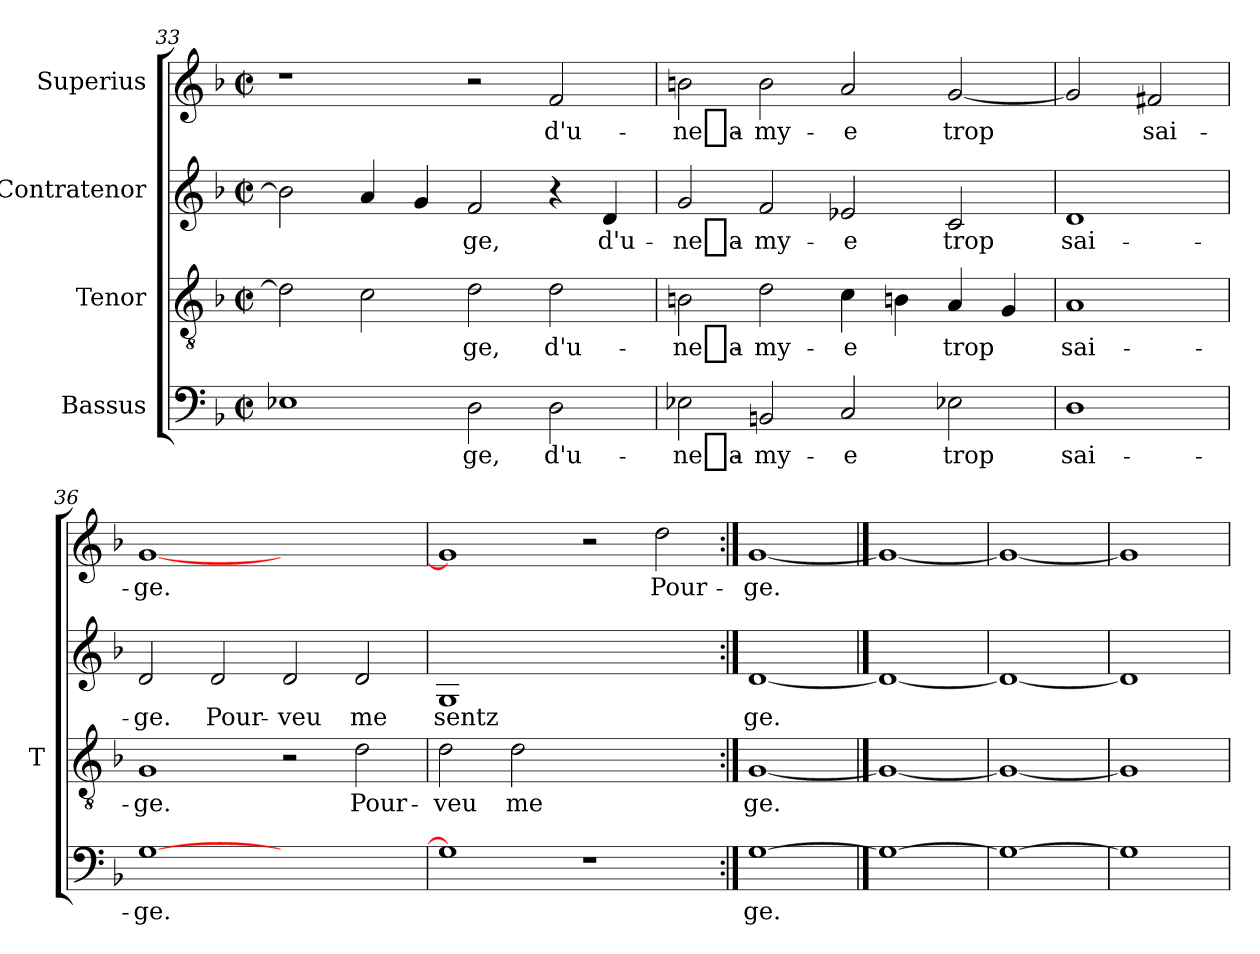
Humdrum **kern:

**kern	**text	**kern	**text	**kern	**text	**kern	**text
*part4	*part4	*part3	*part3	*part2	*part2	*part1	*part1
*staff4	*staff4	*staff3	*staff3	*staff2	*staff2	*staff1	*staff1
*I"Bassus	*	*I"Tenor	*	*I"Contratenor	*	*I"Superius	*
*	*	*I'T	*	*	*	*	*
*clefF4	*	*clefGv2	*	*clefG2	*	*clefG2	*
*k[b-]	*	*k[b-]	*	*k[b-]	*	*k[b-]	*
*F:	*	*F:	*	*F:	*	*F:	*
*M2/2	*	*M2/2	*	*M2/2	*	*M2/2	*
*met(c|)	*	*met(c|)	*	*met(c|)	*	*met(c|)	*
=33	=33	=33	=33	=33	=33	=33	=33
1E-X	.	2d]	.	2b]	.	1r	.
.	.	2c	.	4a	.	.	.
.	.	.	.	4g	.	.	.
2D	-ge,	2d	-ge,	2f	-ge,	2r	.
2D	d'u-	2d	d'u-	4r	.	2f	d'u-
.	.	.	.	4d	d'u-	.	.
!!LO:LB:g=z
=34	=34	=34	=34	=34	=34	=34	=34
2E-X	ne_a-	2Bn	ne_a-	2g	ne_a-	2b	ne_a-
2BB	my-	2d	my-	2f	my-	2b	my-
2C	-e	4c	-e	2e-X	-e	2a	-e
.	.	4Bn	.	.	.	.	.
2E-X	-trop	4A	-trop	2c	-trop	[2g	-trop
.	.	4G	.	.	.	.	.
=35	=35	=35	=35	=35	=35	=35	=35
1D	sai-	1A	sai-	1d	sai-	2g]	.
.	.	.	.	.	.	2f#X	sai-
=36	=36	=36	=36	=36	=36	=36	=36
[1G	-ge.	1G	-ge.	2d	-ge.	[1g	-ge.
.	.	.	.	2d	Pour-	.	.
1ryy	.	2r	.	2d	-veu	1ryy	.
.	.	2d	Pour-	2d	-me	.	.
=37	=37	=37	=37	=37	=37	=37	=37
1G]	.	2d	-veu	1G	-sentz	1g]	.
.	.	2d	-me	.	.	.	.
1r	.	1ryy	.	1ryy	.	2r	.
.	.	.	.	.	.	2dd	Pour-
=38:|!	=38:|!	=38:|!	=38:|!	=38:|!	=38:|!	=38:|!	=38:|!
[1G	-ge.	[1G	-ge.	[1d	-ge.	[1g	-ge.
==39	==39	==39	==39	==39	==39	==39	==39
1G_	.	1G_	.	1d_	.	1g_	.
=40	=40	=40	=40	=40	=40	=40	=40
1G_	.	1G_	.	1d_	.	1g_	.
=41	=41	=41	=41	=41	=41	=41	=41
1G]	.	1G]	.	1d]	.	1g]	.
=	=	=	=	=	=	=	=
*-	*-	*-	*-	*-	*-	*-	*-
